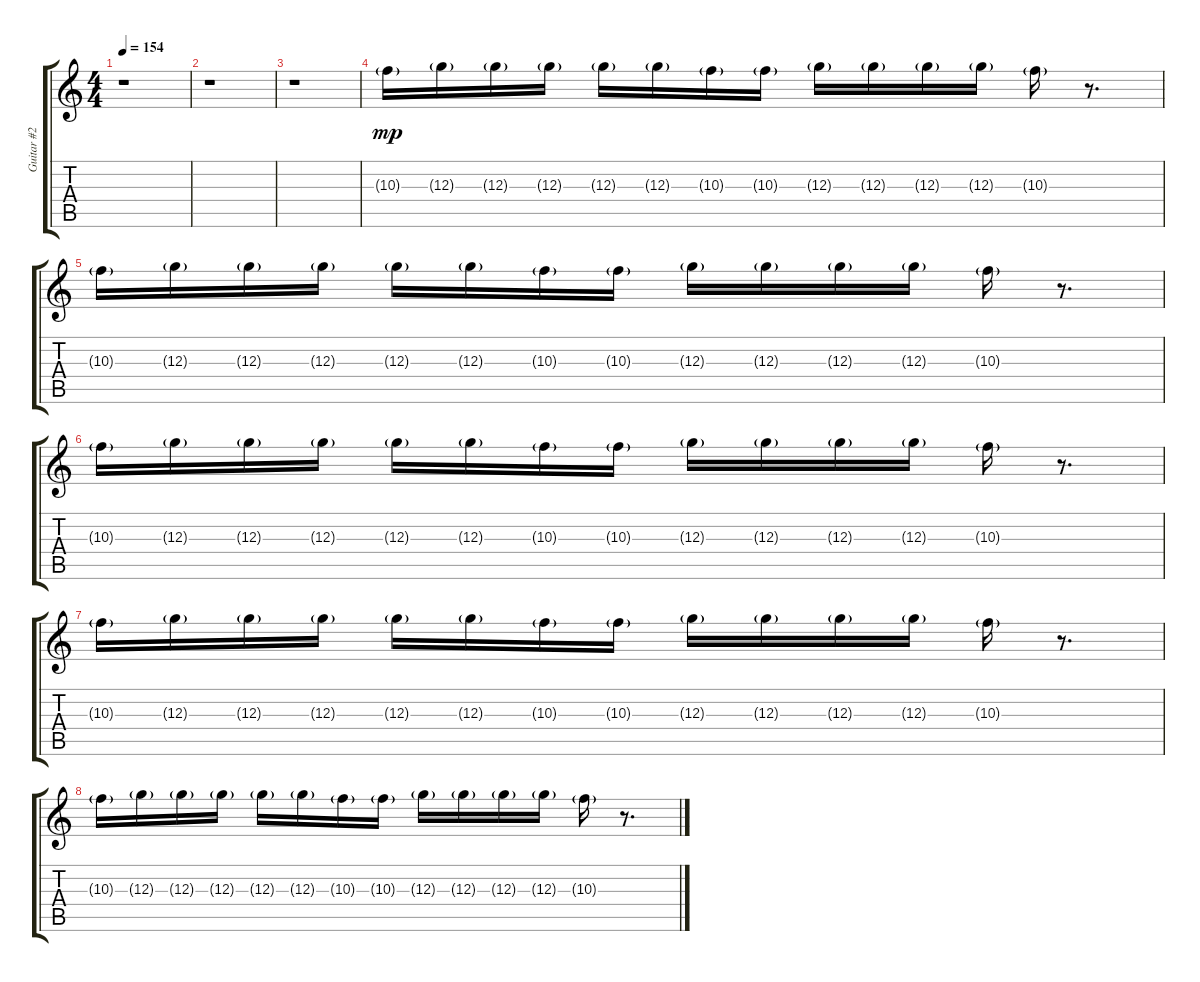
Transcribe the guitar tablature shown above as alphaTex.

\track ("Guitar #2 (delay #6)" "Guitar #2 ") {instrument distortionguitar}
\staff {score tabs}
\tuning (E4 B3 G3 D3 A2 E2) {hide}
\ts (4 4)
\tempo 154
\clef g2
\ks c
r.1{dy mp} |
r.1 |
r.1 |
10.3{g}.16 12.3{g}.16 12.3{g}.16 12.3{g}.16 12.3{g}.16 12.3{g}.16 10.3{g}.16 10.3{g}.16 12.3{g}.16 12.3{g}.16 12.3{g}.16 12.3{g}.16 10.3{g}.16 r.8{d} |
10.3{g}.16 12.3{g}.16 12.3{g}.16 12.3{g}.16 12.3{g}.16 12.3{g}.16 10.3{g}.16 10.3{g}.16 12.3{g}.16 12.3{g}.16 12.3{g}.16 12.3{g}.16 10.3{g}.16 r.8{d} |
10.3{g}.16 12.3{g}.16 12.3{g}.16 12.3{g}.16 12.3{g}.16 12.3{g}.16 10.3{g}.16 10.3{g}.16 12.3{g}.16 12.3{g}.16 12.3{g}.16 12.3{g}.16 10.3{g}.16 r.8{d} |
10.3{g}.16 12.3{g}.16 12.3{g}.16 12.3{g}.16 12.3{g}.16 12.3{g}.16 10.3{g}.16 10.3{g}.16 12.3{g}.16 12.3{g}.16 12.3{g}.16 12.3{g}.16 10.3{g}.16 r.8{d} |
10.3{g}.16 12.3{g}.16 12.3{g}.16 12.3{g}.16 12.3{g}.16 12.3{g}.16 10.3{g}.16 10.3{g}.16 12.3{g}.16 12.3{g}.16 12.3{g}.16 12.3{g}.16 10.3{g}.16 r.8{d}
